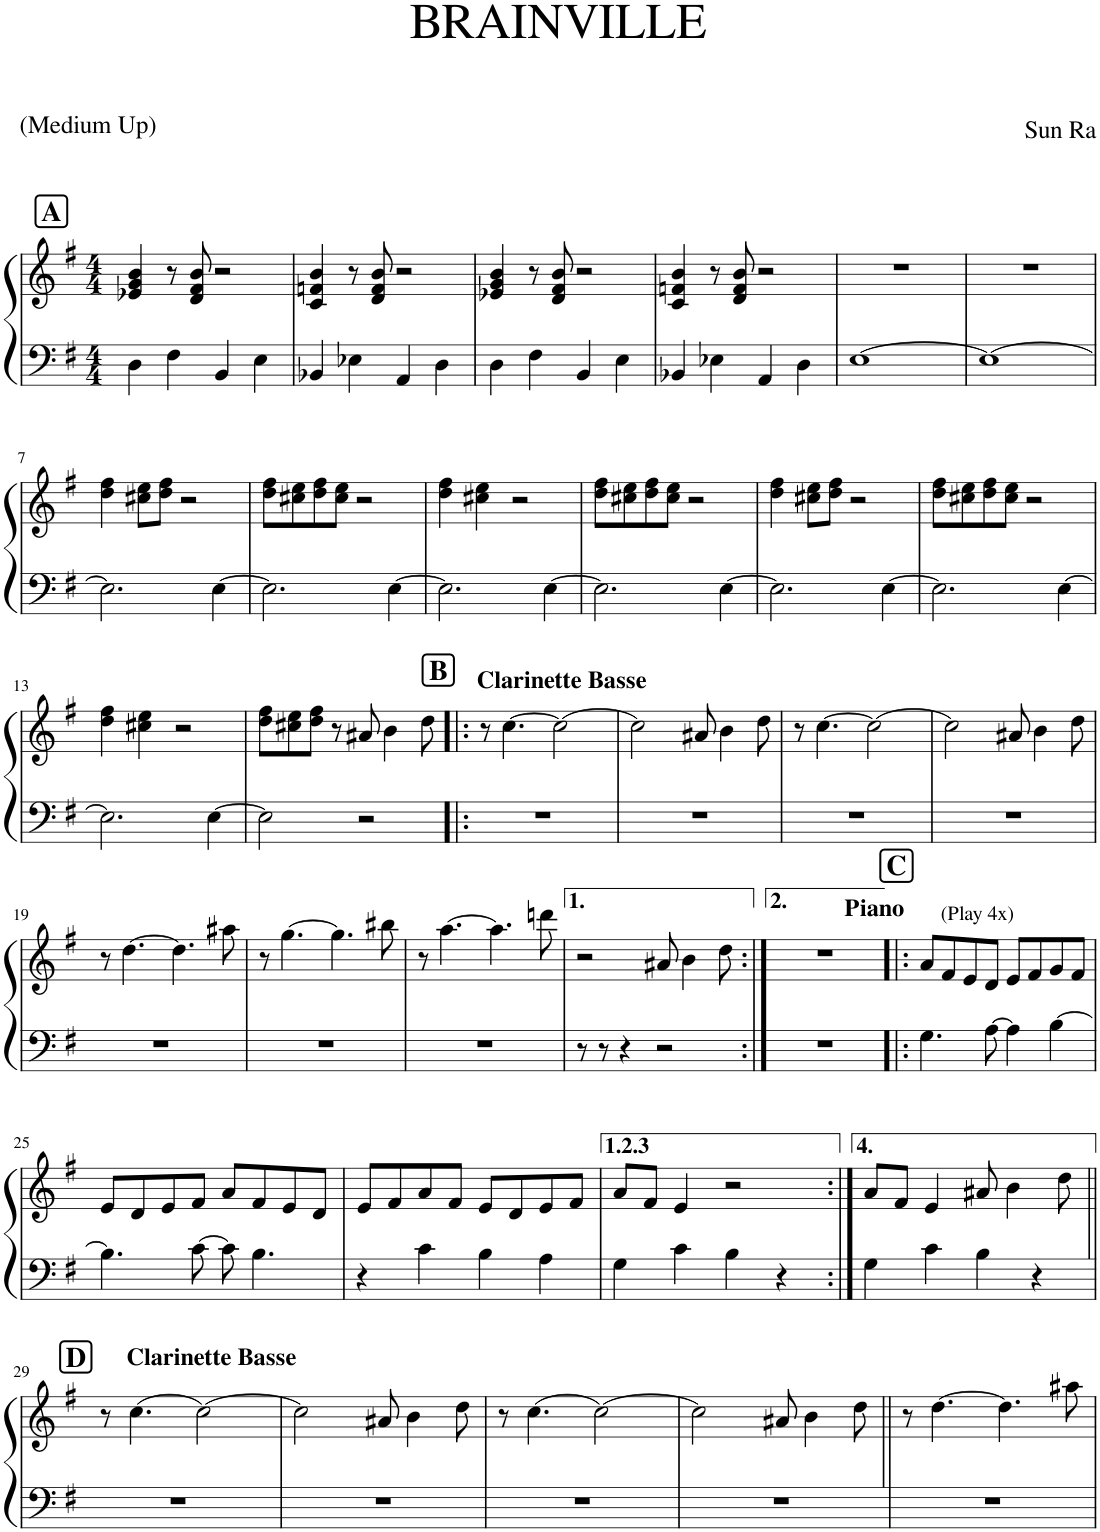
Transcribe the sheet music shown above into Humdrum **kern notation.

**kern	**kern
*part1	*part1
*staff2	*staff1
*I"Piano	*
*I'Pia.	*
*clefF4	*clefG2
*k[f#]	*k[f#]
*M4/4	*M4/4
!!LO:REH:place=s1:a:B:cj:fs=14:t=A
=1	=1
4D\	4e-X/ 4g/ 4b/
4F#\	8r
.	8d/ 8f#/ 8b/
4BB/	2r
4E\	.
=2	=2
4BB-X/	4c/ 4fn/ 4b/
4E-X\	8r
.	8d/ 8f/ 8b/
4AA/	2r
4D\	.
=3	=3
4D\	4e-X/ 4g/ 4b/
4F#\	8r
.	8d/ 8f#/ 8b/
4BB/	2r
4E\	.
=4	=4
4BB-X/	4c/ 4fn/ 4b/
4E-X\	8r
.	8d/ 8f/ 8b/
4AA/	2r
4D\	.
=5	=5
[1E	1r
=6	=6
1E_	1r
!!LO:LB:g=z
=7	=7
2.E\]	4dd\ 4ff#\
.	8cc#X\ 8ee\L
.	8dd\ 8ff#\J
.	2r
[4E\	.
=8	=8
2.E\]	8dd\ 8ff#\L
.	8cc#X\ 8ee\
.	8dd\ 8ff#\
.	8cc#\ 8ee\J
.	2r
[4E\	.
=9	=9
2.E\]	4dd\ 4ff#\
.	4cc#X\ 4ee\
.	2r
[4E\	.
=10	=10
2.E\]	8dd\ 8ff#\L
.	8cc#X\ 8ee\
.	8dd\ 8ff#\
.	8cc#\ 8ee\J
.	2r
[4E\	.
=11	=11
2.E\]	4dd\ 4ff#\
.	8cc#X\ 8ee\L
.	8dd\ 8ff#\J
.	2r
[4E\	.
=12	=12
2.E\]	8dd\ 8ff#\L
.	8cc#X\ 8ee\
.	8dd\ 8ff#\
.	8cc#\ 8ee\J
.	2r
[4E\	.
!!LO:LB:g=z
=13	=13
2.E\]	4dd\ 4ff#\
.	4cc#X\ 4ee\
.	2r
[4E\	.
=14	=14
2E\]	8dd\ 8ff#\L
.	8cc#X\ 8ee\
.	8dd\ 8ff#\J
.	8r
2r	8a#X/
.	4b\
.	8dd\
!!LO:REH:place=s1:a:B:cj:fs=14:t=B:qo=0.5
=15!|:	=15!|:
!	!LO:TX:a:B:t=Clarinette Basse
1r	8r
.	[4.cc\
.	2cc\_
=16	=16
1r	2cc\]
.	8a#X/
.	4b\
.	8dd\
=17	=17
1r	8r
.	[4.cc\
.	2cc\_
=18	=18
1r	2cc\]
.	8a#X/
.	4b\
.	8dd\
!!LO:LB:g=z
=19	=19
1r	8r
.	[4.dd\
.	4.dd\]
.	8aa#X\
=20	=20
1r	8r
.	[4.gg\
.	4.gg\]
.	8bb#X\
=21	=21
1r	8r
.	[4.aa\
.	4.aa\]
.	8dddn\
=22	=22
8r	2r
8r	.
4r	.
2r	8a#X/
.	4b\
.	8dd\
=23:|!	=23:|!
1r	1r
!!LO:REH:place=s1:a:B:cj:fs=14:t=C
=24!|:	=24!|:
!	!LO:TX:a:B:t=Piano
4.G\	8a/L
!	!LO:TX:a:t=(Play 4x)
.	8f#/
.	8e/
[8A\	8d/J
4A\]	8e/L
.	8f#/
[4B\	8g/
.	8f#/J
!!LO:LB:g=z
=25	=25
4.B\]	8e/L
.	8d/
.	8e/
[8c\	8f#/J
8c\]	8a/L
4.B\	8f#/
.	8e/
.	8d/J
=26	=26
4r	8e/L
.	8f#/
4c\	8a/
.	8f#/J
4B\	8e/L
.	8d/
4A\	8e/
.	8f#/J
=27	=27
4G\	8a/L
.	8f#/J
4c\	4e/
4B\	2r
4r	.
=28:|!	=28:|!
4G\	8a/L
.	8f#/J
4c\	4e/
4B\	8a#X/
.	4b\
4r	.
.	8dd\
!!LO:LB:g=z
!!LO:REH:place=s1:a:B:cj:fs=14:t=D
=29||	=29||
!	!LO:TX:a:B:t=Clarinette Basse
1r	8r
.	[4.cc\
.	2cc\_
=30	=30
1r	2cc\]
.	8a#X/
.	4b\
.	8dd\
=31	=31
1r	8r
.	[4.cc\
.	2cc\_
=32	=32
1r	2cc\]
.	8a#X/
.	4b\
.	8dd\
=33||	=33||
1r	8r
.	[4.dd\
.	4.dd\]
.	8aa#X\
=	=
*-	*-
